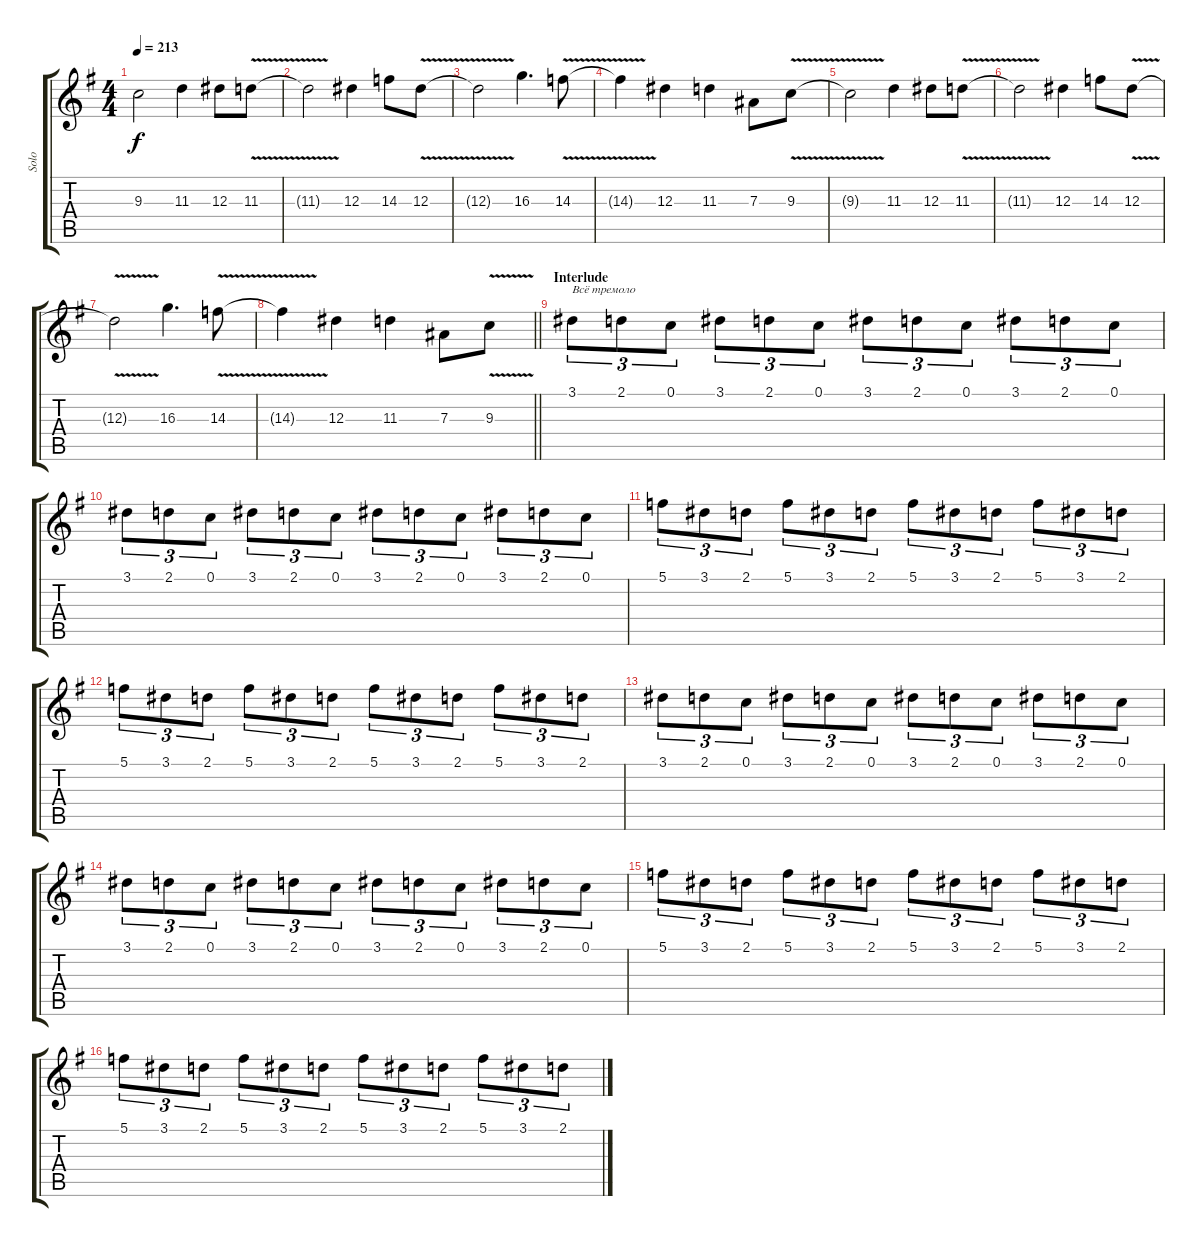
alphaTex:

\track ("Solo" "Solo") {instrument distortionguitar}
\staff {score tabs}
\tuning (C4 G3 Eb3 Bb2 F2 C2) {hide}
\ts (4 4)
\tempo 213
\clef g2
\ks eminor
9.3{t}.2{dy f} 11.3.4 12.3.8 11.3{v}.8 |
11.3{t}.2 12.3.4 14.3.8 12.3{v}.8 |
12.3{t}.2 16.3.4{d} 14.3{v}.8 |
14.3{t}.4 12.3.4 11.3.4 7.3.8 9.3{v}.8 |
9.3{t}.2 11.3.4 12.3.8 11.3{v}.8 |
11.3{t}.2 12.3.4 14.3.8 12.3{v}.8 |
12.3{t}.2 16.3.4{d} 14.3{v}.8 |
\barLineRight lightlight
14.3{t}.4 12.3.4 11.3.4 7.3.8 9.3{v}.8 |
\section ("" "Interlude")
3.1.8{tu (3 2) txt "Всё тремоло" volume 16 balance 8} 2.1.8{tu (3 2)} 0.1.8{tu (3 2)} 3.1.8{tu (3 2)} 2.1.8{tu (3 2)} 0.1.8{tu (3 2)} 3.1.8{tu (3 2)} 2.1.8{tu (3 2)} 0.1.8{tu (3 2)} 3.1.8{tu (3 2)} 2.1.8{tu (3 2)} 0.1.8{tu (3 2)} |
3.1.8{tu (3 2)} 2.1.8{tu (3 2)} 0.1.8{tu (3 2)} 3.1.8{tu (3 2)} 2.1.8{tu (3 2)} 0.1.8{tu (3 2)} 3.1.8{tu (3 2)} 2.1.8{tu (3 2)} 0.1.8{tu (3 2)} 3.1.8{tu (3 2)} 2.1.8{tu (3 2)} 0.1.8{tu (3 2)} |
5.1.8{tu (3 2)} 3.1.8{tu (3 2)} 2.1.8{tu (3 2)} 5.1.8{tu (3 2)} 3.1.8{tu (3 2)} 2.1.8{tu (3 2)} 5.1.8{tu (3 2)} 3.1.8{tu (3 2)} 2.1.8{tu (3 2)} 5.1.8{tu (3 2)} 3.1.8{tu (3 2)} 2.1.8{tu (3 2)} |
5.1.8{tu (3 2)} 3.1.8{tu (3 2)} 2.1.8{tu (3 2)} 5.1.8{tu (3 2)} 3.1.8{tu (3 2)} 2.1.8{tu (3 2)} 5.1.8{tu (3 2)} 3.1.8{tu (3 2)} 2.1.8{tu (3 2)} 5.1.8{tu (3 2)} 3.1.8{tu (3 2)} 2.1.8{tu (3 2)} |
3.1.8{tu (3 2)} 2.1.8{tu (3 2)} 0.1.8{tu (3 2)} 3.1.8{tu (3 2)} 2.1.8{tu (3 2)} 0.1.8{tu (3 2)} 3.1.8{tu (3 2)} 2.1.8{tu (3 2)} 0.1.8{tu (3 2)} 3.1.8{tu (3 2)} 2.1.8{tu (3 2)} 0.1.8{tu (3 2)} |
3.1.8{tu (3 2)} 2.1.8{tu (3 2)} 0.1.8{tu (3 2)} 3.1.8{tu (3 2)} 2.1.8{tu (3 2)} 0.1.8{tu (3 2)} 3.1.8{tu (3 2)} 2.1.8{tu (3 2)} 0.1.8{tu (3 2)} 3.1.8{tu (3 2)} 2.1.8{tu (3 2)} 0.1.8{tu (3 2)} |
5.1.8{tu (3 2)} 3.1.8{tu (3 2)} 2.1.8{tu (3 2)} 5.1.8{tu (3 2)} 3.1.8{tu (3 2)} 2.1.8{tu (3 2)} 5.1.8{tu (3 2)} 3.1.8{tu (3 2)} 2.1.8{tu (3 2)} 5.1.8{tu (3 2)} 3.1.8{tu (3 2)} 2.1.8{tu (3 2)} |
5.1.8{tu (3 2)} 3.1.8{tu (3 2)} 2.1.8{tu (3 2)} 5.1.8{tu (3 2)} 3.1.8{tu (3 2)} 2.1.8{tu (3 2)} 5.1.8{tu (3 2)} 3.1.8{tu (3 2)} 2.1.8{tu (3 2)} 5.1.8{tu (3 2)} 3.1.8{tu (3 2)} 2.1.8{tu (3 2)}
